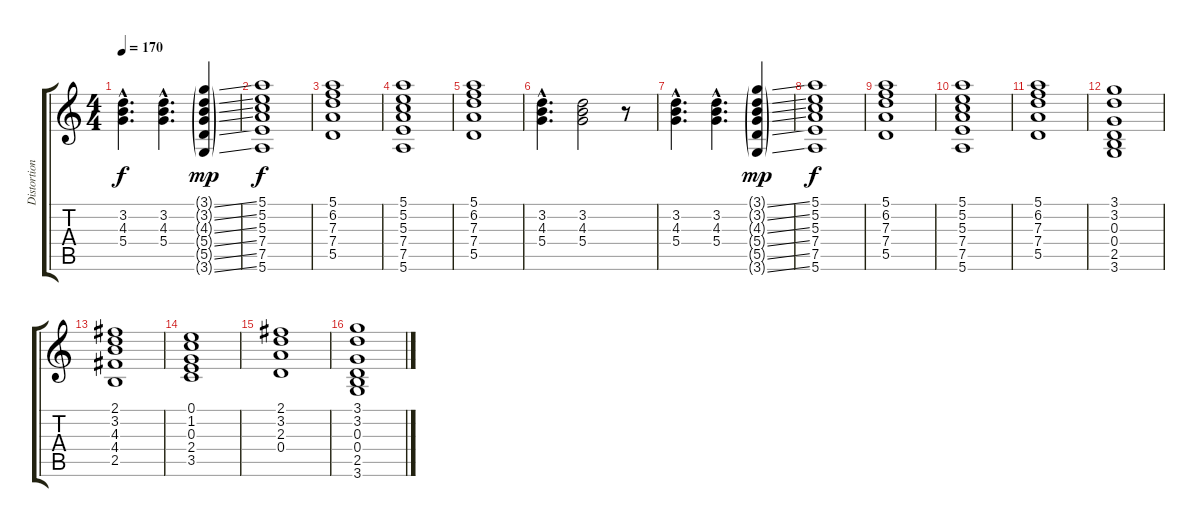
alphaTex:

\track ("Distortion FX" "Distortion") {instrument distortionguitar}
\staff {score tabs}
\tuning (E4 B3 G3 D3 A2 E2) {hide}
\ts (4 4)
\tempo 170
\clef g2
\ks c
(3.2{hac} 4.3{hac} 5.4{hac}).4{d dy f} (3.2{hac} 4.3{hac} 5.4{hac}).4{d} (3.1{ss g} 3.2{ss g} 4.3{ss g} 5.4{ss g} 5.5{ss g} 3.6{ss g}).4{dy mp} |
(5.1 5.2 5.3 7.4 7.5 5.6).1{dy f} |
(5.1 6.2 7.3 7.4 5.5).1 |
(5.1 5.2 5.3 7.4 7.5 5.6).1 |
(5.1 6.2 7.3 7.4 5.5).1 |
(3.2{hac} 4.3{hac} 5.4{hac}).4{d} (3.2 4.3 5.4).2 r.8 |
(3.2{hac} 4.3{hac} 5.4{hac}).4{d} (3.2{hac} 4.3{hac} 5.4{hac}).4{d} (3.1{ss g} 3.2{ss g} 4.3{ss g} 5.4{ss g} 5.5{ss g} 3.6{ss g}).4{dy mp} |
(5.1 5.2 5.3 7.4 7.5 5.6).1{dy f} |
(5.1 6.2 7.3 7.4 5.5).1 |
(5.1 5.2 5.3 7.4 7.5 5.6).1 |
(5.1 6.2 7.3 7.4 5.5).1 |
(3.1 3.2 0.3 0.4 2.5 3.6).1 |
(2.1 3.2 4.3 4.4 2.5).1 |
(0.1 1.2 0.3 2.4 3.5).1 |
(2.1 3.2 2.3 0.4).1 |
(3.1 3.2 0.3 0.4 2.5 3.6).1
